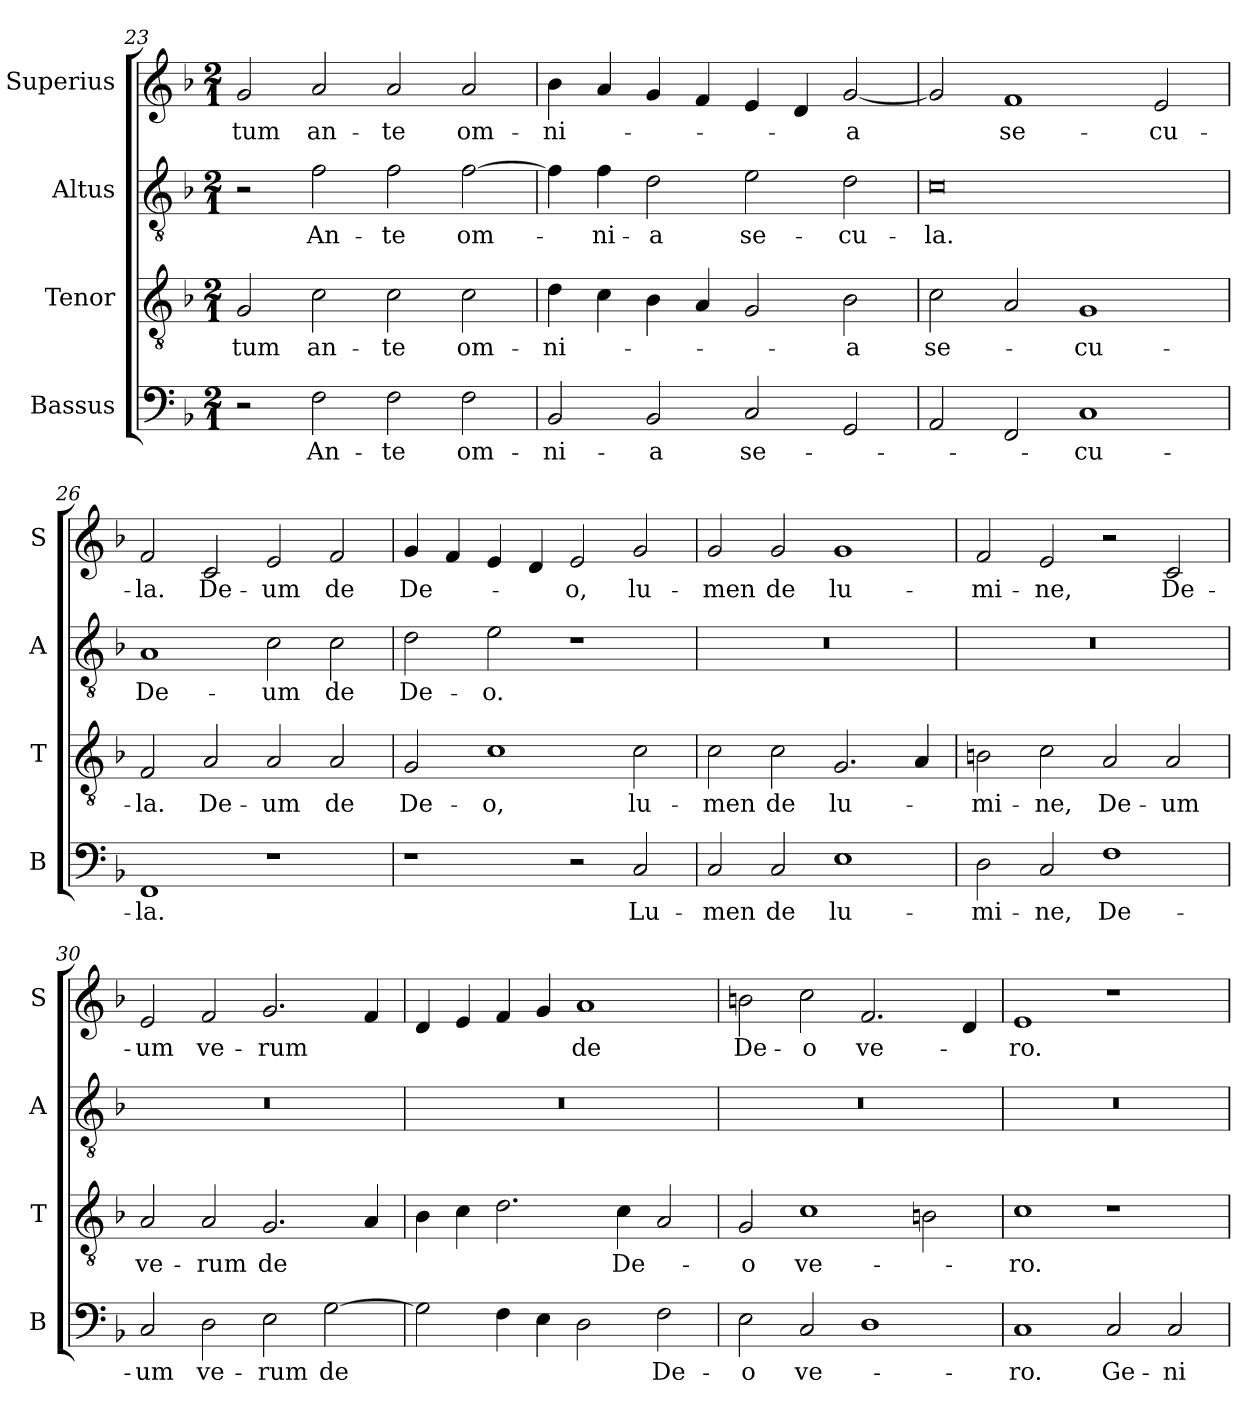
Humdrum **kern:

**kern	**text	**kern	**text	**kern	**text	**kern	**text
*part4	*part4	*part3	*part3	*part2	*part2	*part1	*part1
*staff4	*staff4	*staff3	*staff3	*staff2	*staff2	*staff1	*staff1
*I"Bassus	*	*I"Tenor	*	*I"Altus	*	*I"Superius	*
*I'B	*	*I'T	*	*I'A	*	*I'S	*
*clefF4	*	*clefGv2	*	*clefGv2	*	*clefG2	*
*k[b-]	*	*k[b-]	*	*k[b-]	*	*k[b-]	*
*M2/1	*	*M2/1	*	*M2/1	*	*M2/1	*
=23	=23	=23	=23	=23	=23	=23	=23
2r	.	2G	-tum	2r	.	2g	-tum
2F	An-	2c	an-	2f	An-	2a	an-
2F	-te	2c	-te	2f	-te	2a	-te
2F	om-	2c	om-	[2f	om-	2a	om-
=24	=24	=24	=24	=24	=24	=24	=24
2BB-	-ni-	4d	-ni-	4f]	.	4b-	-ni-
.	.	4c	.	4f	-ni-	4a	.
2BB-	-a	4B-	.	2d	-a	4g	.
.	.	4A	.	.	.	4f	.
2C	se-	2G	.	2e	se-	4e	.
.	.	.	.	.	.	4d	.
2GG	.	2B-	-a	2d	-cu-	[2g	-a
=25	=25	=25	=25	=25	=25	=25	=25
2AA	.	2c	se-	0c	-la.	2g]	.
2FF	.	2A	.	.	.	1f	se-
1C	-cu-	1G	-cu-	.	.	.	.
.	.	.	.	.	.	2e	-cu-
=26	=26	=26	=26	=26	=26	=26	=26
1FF	-la.	2F	-la.	1A	De-	2f	-la.
.	.	2A	De-	.	.	2c	De-
1r	.	2A	-um	2c	-um	2e	-um
.	.	2A	de	2c	de	2f	de
=27	=27	=27	=27	=27	=27	=27	=27
1r	.	2G	De-	2d	De-	4g	De-
.	.	.	.	.	.	4f	.
.	.	1c	-o,	2e	-o.	4e	.
.	.	.	.	.	.	4d	.
2r	.	.	.	1r	.	2e	-o,
2C	Lu-	2c	lu-	.	.	2g	lu-
=28	=28	=28	=28	=28	=28	=28	=28
2C	-men	2c	-men	0r	.	2g	-men
2C	de	2c	de	.	.	2g	de
1E	lu-	2.G	lu-	.	.	1g	lu-
.	.	4A	.	.	.	.	.
=29	=29	=29	=29	=29	=29	=29	=29
2D	-mi-	2Bn	-mi-	0r	.	2f	-mi-
2C	-ne,	2c	-ne,	.	.	2e	-ne,
1F	De-	2A	De-	.	.	2r	.
.	.	2A	-um	.	.	2c	De-
=30	=30	=30	=30	=30	=30	=30	=30
2C	-um	2A	ve-	0r	.	2e	-um
2D	ve-	2A	-rum	.	.	2f	ve-
2E	-rum	2.G	de	.	.	2.g	-rum
[2G	de	.	.	.	.	.	.
.	.	4A	.	.	.	4f	.
=31	=31	=31	=31	=31	=31	=31	=31
2G]	.	4B-	.	0r	.	4d	.
.	.	4c	.	.	.	4e	.
4F	.	2.d	.	.	.	4f	.
4E	.	.	.	.	.	4g	.
2D	.	.	.	.	.	1a	de
.	.	4c	De-	.	.	.	.
2F	De-	2A	.	.	.	.	.
=32	=32	=32	=32	=32	=32	=32	=32
2E	-o	2G	-o	0r	.	2bn	De-
2C	ve-	1c	ve-	.	.	2cc	-o
1D	.	.	.	.	.	2.f	ve-
.	.	2Bn	.	.	.	.	.
.	.	.	.	.	.	4d	.
=33	=33	=33	=33	=33	=33	=33	=33
1C	-ro.	1c	-ro.	0r	.	1e	-ro.
2C	Ge-	1r	.	.	.	1r	.
2C	-ni-	.	.	.	.	.	.
=	=	=	=	=	=	=	=
*-	*-	*-	*-	*-	*-	*-	*-
